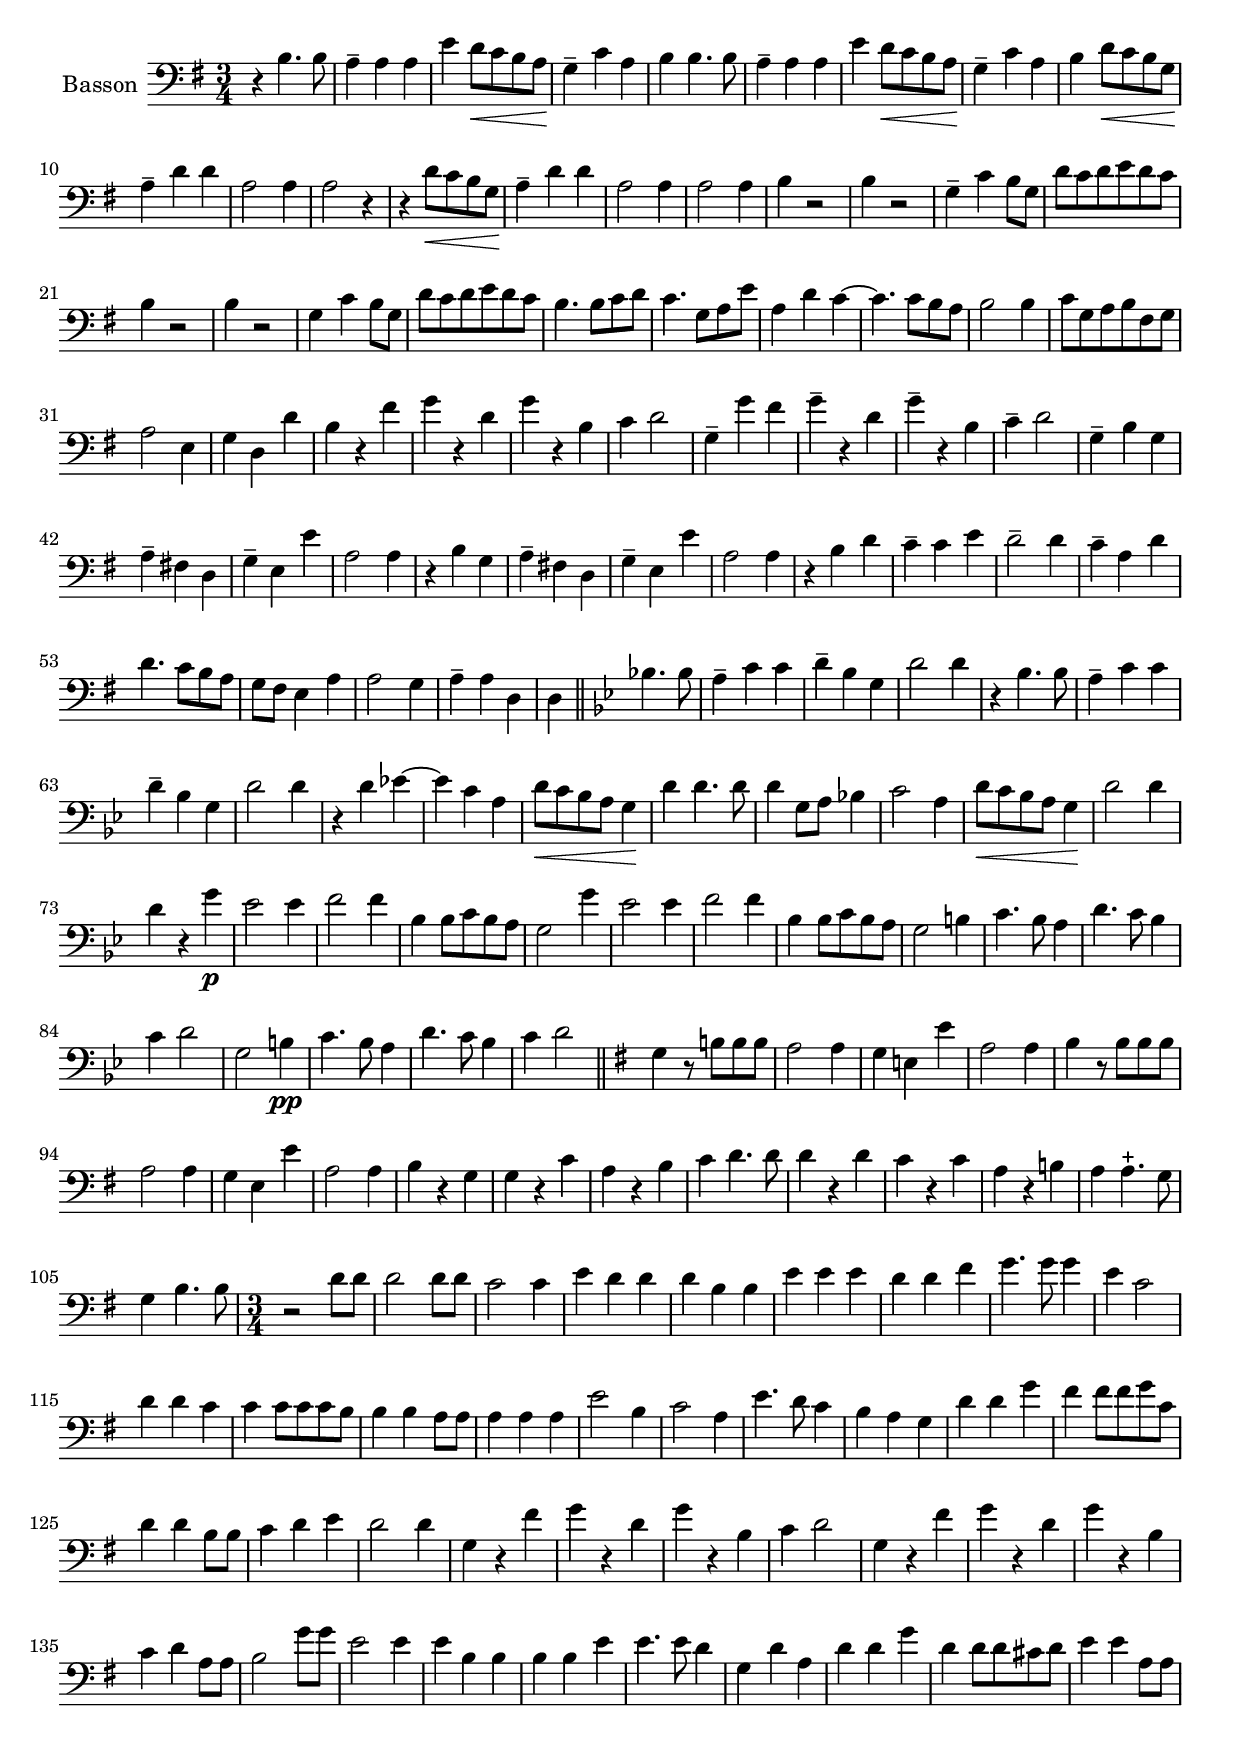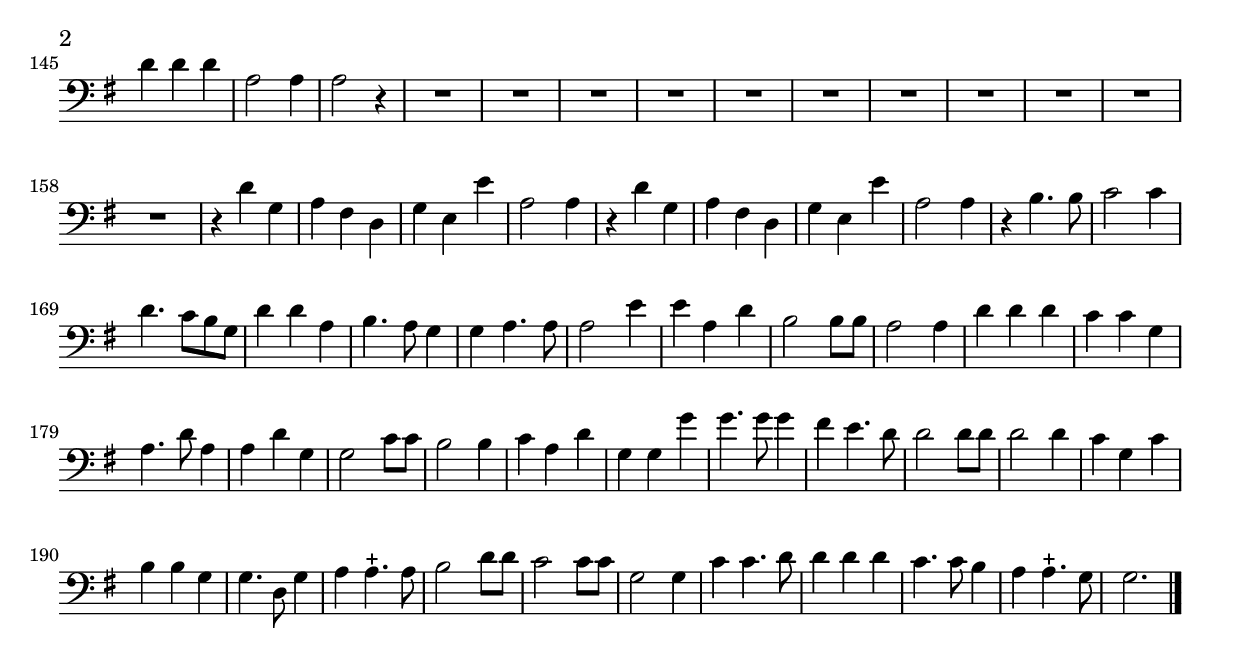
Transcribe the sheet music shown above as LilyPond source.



\version "2.17.7"

\context Voice = "basson"
\relative c' { 
	\set Staff.instrumentName = \markup { \column { "Basson" } }
	\set Staff.midiInstrument = "Bassoon"
	\set Staff.printKeyCancellation = ##f
	\override Staff.VerticalAxisGroup.minimum-Y-extent = #'(-6 . 6)
	\override TextScript.padding = #2.0
	\override MultiMeasureRest.expand-limit = 1
	\once \override Staff.TimeSignature.style = #'()
%	\set Score.currentBarNumber = # 731
  		
  		\time 3/4
  		\clef bass % alto
                \key g \major
          	
       r4 b4. b8 | a4-- a a | e'4 d8\< c b a\! | g4-- c a | b b4. b8 |  
     
%736
	a4-- a a | e' d8\< c b a\! | g4-- c a | b d8\< c b g\! | a4-- d d | a2 a4 | a2 r4 | 
	r d8\< c b g\! | a4-- d d | a2 a4 |  a2 a4 | b r2 |
%748
	b4 r2 g4-- c b8 g | d' c d e d c | b4 r2 | b4 r2 | g4 c b8 g | 
%page 214
	d'8 c d e d c | b4. b8 c d | c4. g8 a e' | a,4 d c~ | c4. c8 b a | b2 b4
%760
	c8 g a b fis g | a2 e4 | g d d' | b r fis' | g r d | g r b, |
%766
	c4 d2 | g,4-- g' fis | g4-- r d | g-- r b, | c-- d2 | g,4-- b g |
%772
	a4-- fis! d | g-- e e' | a,2 a4 | r b g | a-- fis! d |
%page 216
	g4-- e e' | a,2 a4 | r b d | c-- c e | d2-- d4 | 
%782
	c4-- a d | d4. c8 b a | g fis e4 a | a2 g4 | a-- a d, |
%page 217
	d4 \bar "||" 
	\key bes \major bes'!4. bes8 | a4-- c c | d-- bes g | d'2 d4 | r bes4. bes8 |
%792
	a4-- c c | d-- bes g | d'2 d4 | r d es!4~ | es c a
%page 218
	d8\< c bes a g4\! | d'4 d4. d8 | d4 g,8 a bes!4 | c2 a4 | d8\< c bes a g4\! |
%802
	d'2 d4 | d r g\p | es2 es4 | f2 f4 | bes, bes8 c bes a |
%page 219
	g2 g'4 | es2 es4 | f2 f4 | bes, bes8 c bes a | g2 b4 | 
%812
	c4. bes8 a4 | d4. c8 bes4 | c d2 | g, b4\pp| 
%816
	c4. bes8 a4 | d4. c8 bes4 | c d2 |\bar "||"
	 \key g \major
	 g,4 r8 b! b b
%Page 220
	 a2 a4 | g e! e' | a,2 a4 | b r8 b b b | a2 a4 | g e e' | a,2 a4 | b r g |
% page 221
	g4 r c | a r b | c d4. d8 | d4 r d | c r c | a r b! | 
	a a4.-+ g8 | g4 b4. b8 

		
	\time 3/4
%Page 222
	r2 d8 d | d2 d8 d | c2 c4 | e d d | d b b | 
	e e e | d d fis | g4. g8 g4 | e c2 d4 d c |
%page 223 - mes. 846
	c4 c8 c c b | b4 b a8 a | a4 a a | e'2 b4 | c2 a4 | 
	e'4. d8 c4 | b a g | d' d g | fis fis8 fis g c, | d4 d b8 b 
%page 224 - mes. 856
	 c4 d e | d2 d4 | g, r fis' | g r d | g r b, | 
	 c d2 | g,4 r fis' | g r d | g r b, | c d a8 a | 
% page 225 - mes. 866
	b2 g'8 g | e2 e4 | e b b | b b e | e4. e8 d4 |
	g, d' a | d d g | d d8 d cis d | e4 e a,8 a | 
%page 226 - mes 875
	d4 d d | a2 a4 | a2 r4 | R2.*11  		
%page 227 - mes 889
	r4 d g, | a fis d | g e e' | a,2 a4 | r d g,| 
	a fis d | g e e' | a,2 a4 | r b4. b8 | c2 c4 |
%page 228
	d4. c8 b g | d'4 d a | b4. a8 g4 | g a4. a8 | a2 e'4 | e a, d |
	b2 b8 b | a2 a4 | d d d | c c g | a4. d8 a4 |
%page 229 - mes. 910
	a4 d g, | g2 c8 c | b2 b4 | c a d | g, g g' |
	g4. g8 g4 | fis e4. d8 | d2 d8 d | d2 d4 | c g c | b b g | g4. d8 g4 
%page 230 mes 922
	a4 a4.-+ a8 | b2 d8 d | c2 c8 c | 
	g2 g4 | c c4. d8 | d4 d d | c4. c8 b4 | a a4.-+ g8 | g2. \bar "|."	
}
